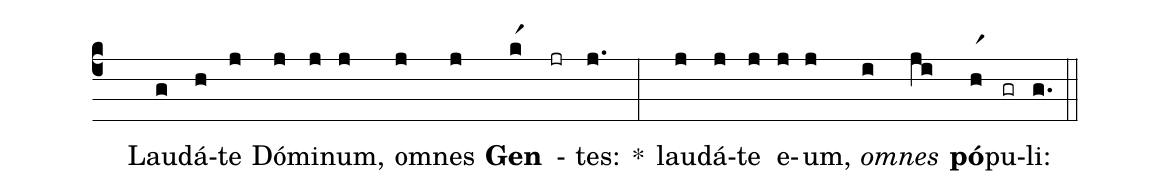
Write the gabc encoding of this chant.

%%
(c4)
( )Lau(g)dá(h)te(j) Dó(j)mi(j)num,(j) om(j)nes(j) <b>Gen</b>(kr1) -(jr) tes:(j.) *(:)
lau(j)dá(j)te(j) e(j)um,(j) <i>om</i>(i)<i>nes</i>(ji) <b>pó</b>(hr1)pu(gr)li:(g.) (::)
